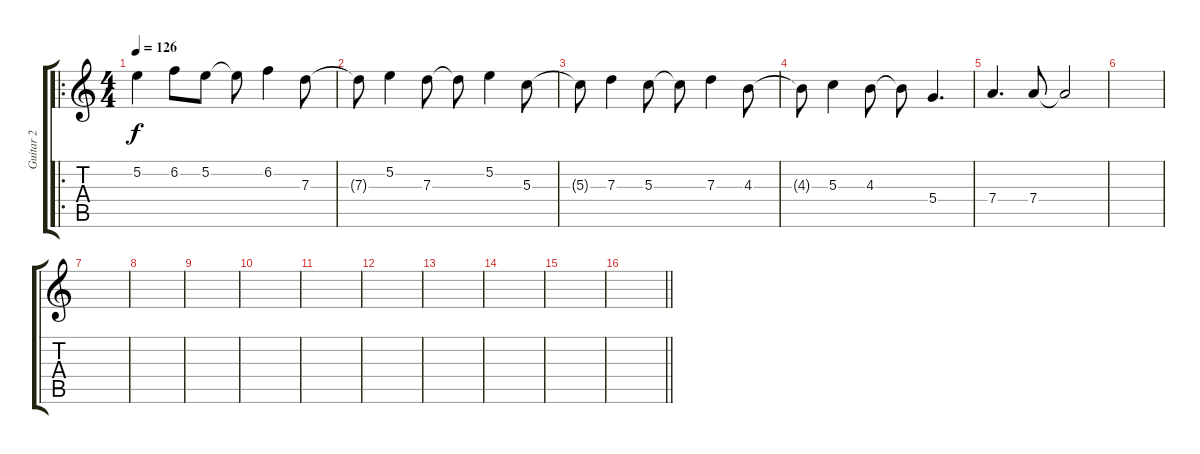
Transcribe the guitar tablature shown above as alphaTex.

\track ("Guitar 2" "Guitar 2") {instrument electricguitarmuted}
\staff {score tabs}
\tuning (E4 B3 G3 D3 A2 E2) {hide}
\ro
\ts (4 4)
\tempo 126
\clef g2
\ks c
5.2.4{dy f} 6.2.8 5.2.8 5.2{t}.8 6.2.4 7.3.8 |
7.3{t}.8 5.2.4 7.3.8 7.3{t}.8 5.2.4 5.3.8 |
5.3{t}.8 7.3.4 5.3.8 5.3{t}.8 7.3.4 4.3.8 |
4.3{t}.8 5.3.4 4.3.8 4.3{t}.8 5.4.4{d} |
7.4.4{d} 7.4.8 7.4{t}.2 |
|
|
|
|
|
|
|
|
|
|
\barLineRight lightlight
